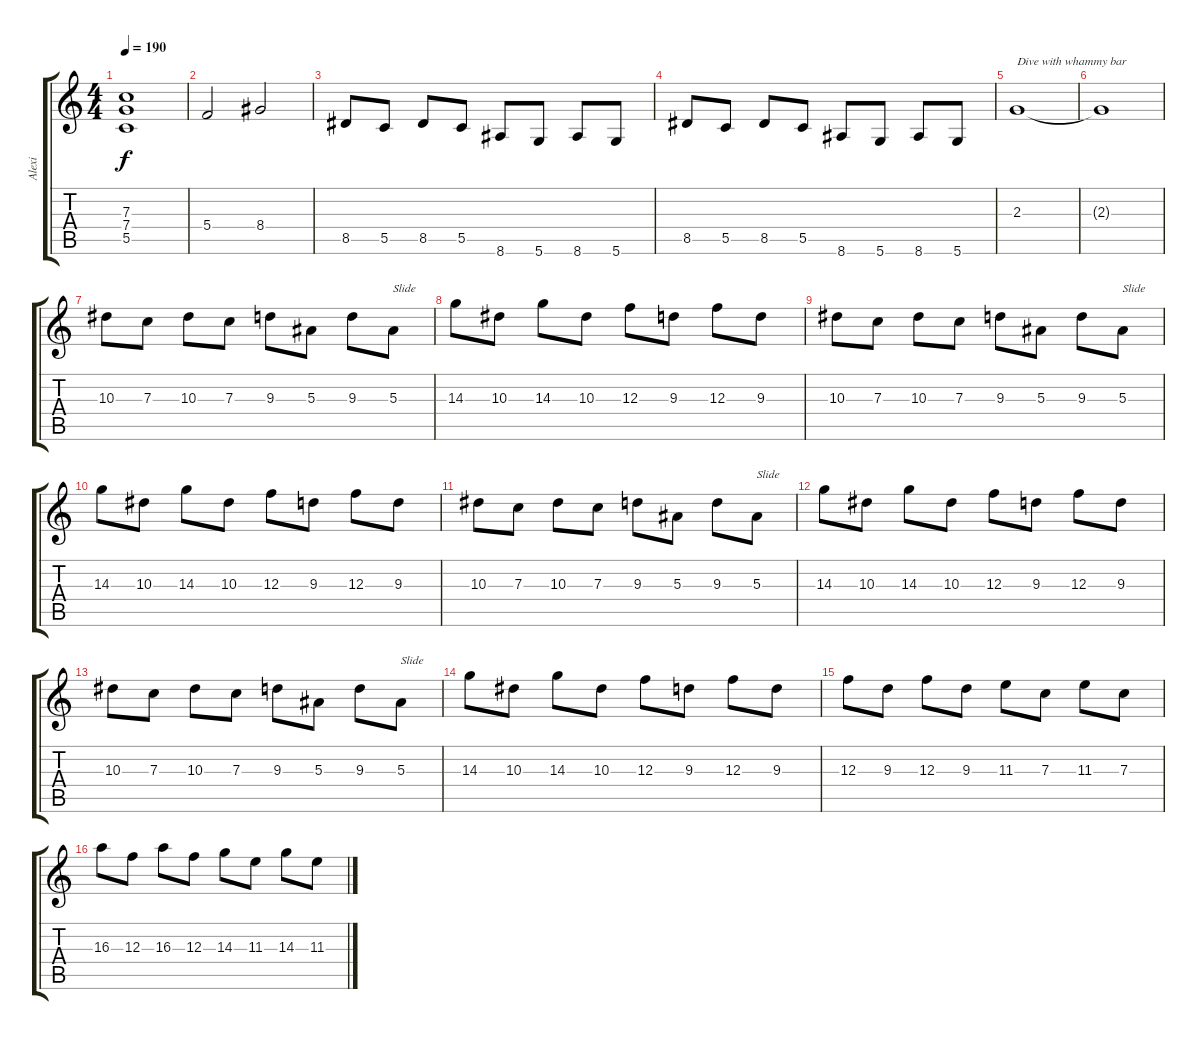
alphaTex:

\track ("Alexi" "Alexi") {instrument overdrivenguitar}
\staff {score tabs}
\tuning (D4 A3 F3 C3 G2 D2) {hide}
\ts (4 4)
\tempo 190
\clef g2
\ks c
(7.3 7.4 5.5).1{dy f} |
5.4.2 8.4.2 |
8.5.8 5.5.8 8.5.8 5.5.8 8.6.8 5.6.8 8.6.8 5.6.8 |
8.5.8 5.5.8 8.5.8 5.5.8 8.6.8 5.6.8 8.6.8 5.6.8 |
2.3.1{txt "Dive with whammy bar"} |
2.3{t}.1 |
10.3.8 7.3.8 10.3.8 7.3.8 9.3.8 5.3.8 9.3.8 5.3.8{txt "Slide"} |
14.3.8 10.3.8 14.3.8 10.3.8 12.3.8 9.3.8 12.3.8 9.3.8 |
10.3.8 7.3.8 10.3.8 7.3.8 9.3.8 5.3.8 9.3.8 5.3.8{txt "Slide"} |
14.3.8 10.3.8 14.3.8 10.3.8 12.3.8 9.3.8 12.3.8 9.3.8 |
10.3.8 7.3.8 10.3.8 7.3.8 9.3.8 5.3.8 9.3.8 5.3.8{txt "Slide"} |
14.3.8 10.3.8 14.3.8 10.3.8 12.3.8 9.3.8 12.3.8 9.3.8 |
10.3.8 7.3.8 10.3.8 7.3.8 9.3.8 5.3.8 9.3.8 5.3.8{txt "Slide"} |
14.3.8 10.3.8 14.3.8 10.3.8 12.3.8 9.3.8 12.3.8 9.3.8 |
12.3.8 9.3.8 12.3.8 9.3.8 11.3.8 7.3.8 11.3.8 7.3.8 |
16.3.8 12.3.8 16.3.8 12.3.8 14.3.8 11.3.8 14.3.8 11.3.8
